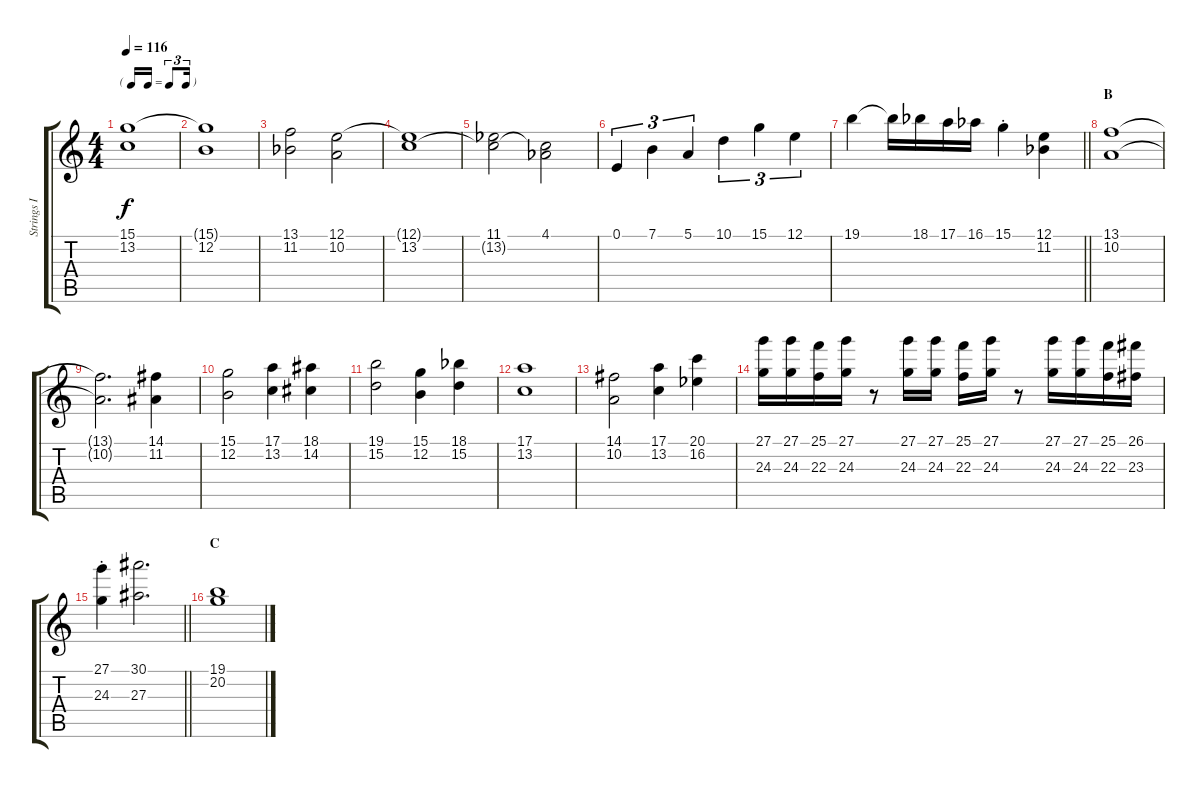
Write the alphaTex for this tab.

\track ("Strings I" "Strings I") {instrument stringensemble1}
\staff {score tabs}
\tuning (E4 B3 G3 D3 A2 E2) {hide}
\ts (4 4)
\tf triplet16th
\tempo 116
\clef g2
\ks c
(15.1{t} 13.2).1{dy f} |
(15.1{t} 12.2).1 |
(13.1 11.2{acc b}).2 (12.1 10.2).2 |
(12.1{t} 13.2).1 |
(11.1{acc b} 13.2{t}).2 (4.1{acc b} 13.2{t}).2 |
0.1.4{tu (3 2)} 7.1.4{tu (3 2)} 5.1.4{tu (3 2)} 10.1.4{tu (3 2)} 15.1.4{tu (3 2)} 12.1.4{tu (3 2)} |
\barLineRight lightlight
19.1.4 19.1{t}.16 18.1{acc b}.16 17.1.16 16.1{acc b}.16 15.1{st}.4 (12.1 11.2{acc b}).4 |
\section ("" "B")
(13.1 10.2).1 |
(13.1{t} 10.2{t}).2{d} (14.1 11.2).4 |
(15.1 12.2).2 (17.1 13.2).4 (18.1 14.2).4 |
(19.1 15.2).2 (15.1 12.2).4 (18.1{acc b} 15.2).4 |
(17.1 13.2).1 |
(14.1 10.2).2 (17.1 13.2).4 (20.1 16.2{acc b}).4 |
(27.1 24.3).16 (27.1 24.3).16 (25.1 22.3).16 (27.1 24.3).16 r.8 (27.1 24.3).16 (27.1 24.3).16 (25.1 22.3).16 (27.1 24.3).16 r.8 (27.1 24.3).16 (27.1 24.3).16 (25.1 22.3).16 (26.1 23.3).16 |
\barLineRight lightlight
(27.1{st} 24.3{st}).4 (30.1 27.3).2{d} |
\section ("" "C")
(19.1 20.2).1
